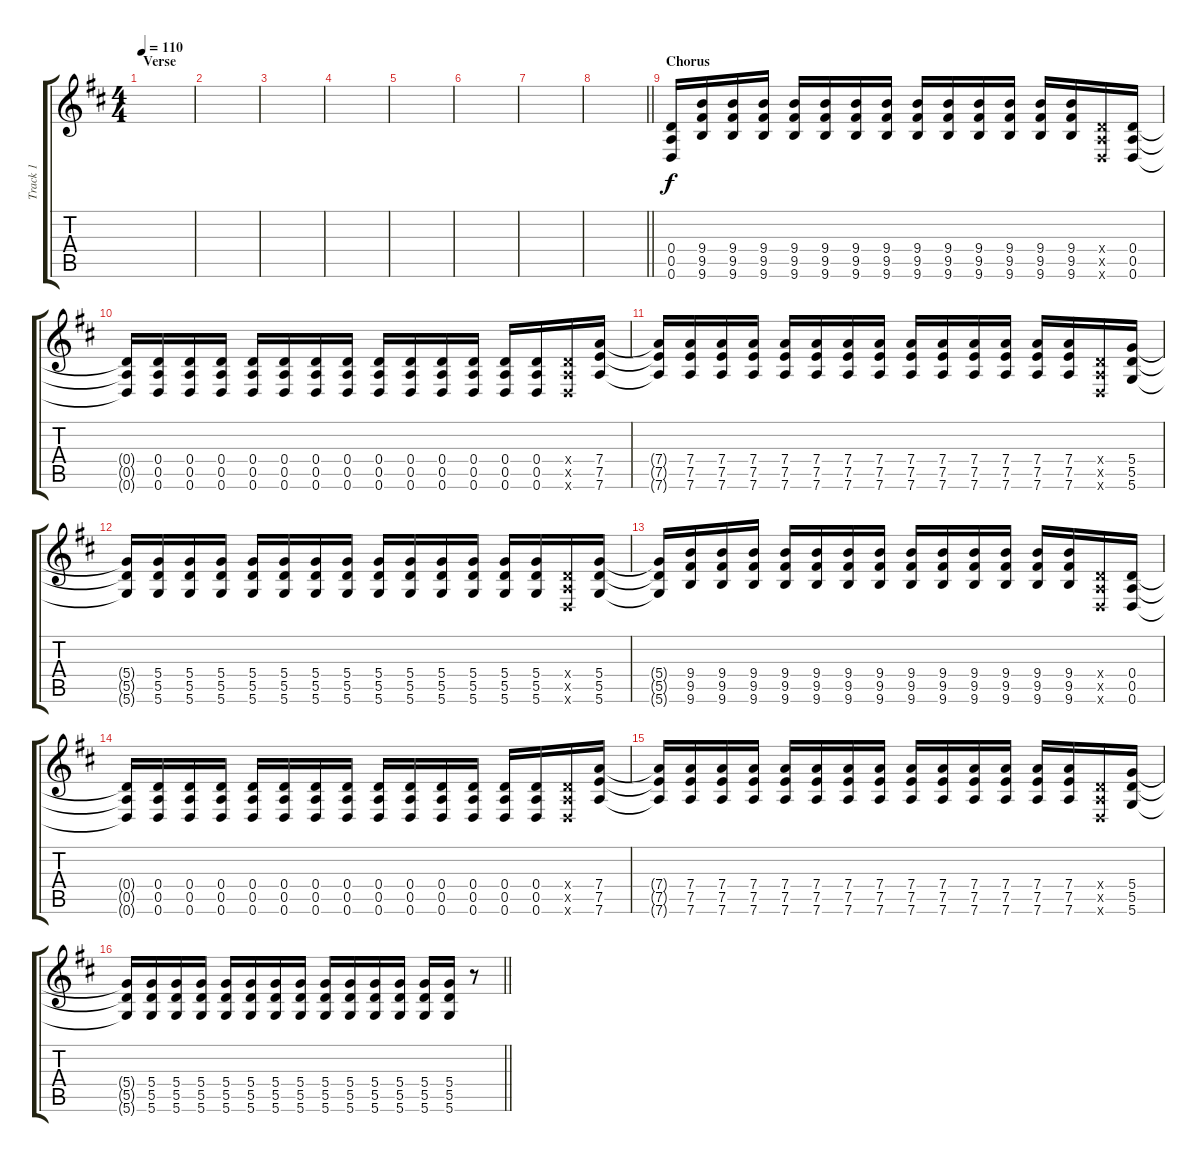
\track ("Track 1" "Track 1") {instrument overdrivenguitar}
\staff {score tabs}
\tuning (E4 B3 G3 D3 A2 D2) {hide}
\ts (4 4)
\section ("" "Verse")
\tempo 110
\clef g2
\ks d
|
|
|
|
|
|
|
\barLineRight lightlight
|
\section ("" "Chorus")
(0.4 0.5 0.6).16 (9.4 9.5 9.6).16 (9.4 9.5 9.6).16 (9.4 9.5 9.6).16 (9.4 9.5 9.6).16 (9.4 9.5 9.6).16 (9.4 9.5 9.6).16 (9.4 9.5 9.6).16 (9.4 9.5 9.6).16 (9.4 9.5 9.6).16 (9.4 9.5 9.6).16 (9.4 9.5 9.6).16 (9.4 9.5 9.6).16 (9.4 9.5 9.6).16 (0.4{x} 0.5{x} 0.6{x}).16 (0.4 0.5 0.6).16 |
(0.4{t} 0.5{t} 0.6{t}).16 (0.4 0.5 0.6).16 (0.4 0.5 0.6).16 (0.4 0.5 0.6).16 (0.4 0.5 0.6).16 (0.4 0.5 0.6).16 (0.4 0.5 0.6).16 (0.4 0.5 0.6).16 (0.4 0.5 0.6).16 (0.4 0.5 0.6).16 (0.4 0.5 0.6).16 (0.4 0.5 0.6).16 (0.4 0.5 0.6).16 (0.4 0.5 0.6).16 (0.4{x} 0.5{x} 0.6{x}).16 (7.4 7.5 7.6).16 |
(7.4{t} 7.5{t} 7.6{t}).16 (7.4 7.5 7.6).16 (7.4 7.5 7.6).16 (7.4 7.5 7.6).16 (7.4 7.5 7.6).16 (7.4 7.5 7.6).16 (7.4 7.5 7.6).16 (7.4 7.5 7.6).16 (7.4 7.5 7.6).16 (7.4 7.5 7.6).16 (7.4 7.5 7.6).16 (7.4 7.5 7.6).16 (7.4 7.5 7.6).16 (7.4 7.5 7.6).16 (0.4{x} 0.5{x} 0.6{x}).16 (5.4 5.5 5.6).16 |
(5.4{t} 5.5{t} 5.6{t}).16 (5.4 5.5 5.6).16 (5.4 5.5 5.6).16 (5.4 5.5 5.6).16 (5.4 5.5 5.6).16 (5.4 5.5 5.6).16 (5.4 5.5 5.6).16 (5.4 5.5 5.6).16 (5.4 5.5 5.6).16 (5.4 5.5 5.6).16 (5.4 5.5 5.6).16 (5.4 5.5 5.6).16 (5.4 5.5 5.6).16 (5.4 5.5 5.6).16 (0.4{x} 0.5{x} 0.6{x}).16 (5.4 5.5 5.6).16 |
(5.4{t} 5.5{t} 5.6{t}).16 (9.4 9.5 9.6).16 (9.4 9.5 9.6).16 (9.4 9.5 9.6).16 (9.4 9.5 9.6).16 (9.4 9.5 9.6).16 (9.4 9.5 9.6).16 (9.4 9.5 9.6).16 (9.4 9.5 9.6).16 (9.4 9.5 9.6).16 (9.4 9.5 9.6).16 (9.4 9.5 9.6).16 (9.4 9.5 9.6).16 (9.4 9.5 9.6).16 (0.4{x} 0.5{x} 0.6{x}).16 (0.4 0.5 0.6).16 |
(0.4{t} 0.5{t} 0.6{t}).16 (0.4 0.5 0.6).16 (0.4 0.5 0.6).16 (0.4 0.5 0.6).16 (0.4 0.5 0.6).16 (0.4 0.5 0.6).16 (0.4 0.5 0.6).16 (0.4 0.5 0.6).16 (0.4 0.5 0.6).16 (0.4 0.5 0.6).16 (0.4 0.5 0.6).16 (0.4 0.5 0.6).16 (0.4 0.5 0.6).16 (0.4 0.5 0.6).16 (0.4{x} 0.5{x} 0.6{x}).16 (7.4 7.5 7.6).16 |
(7.4{t} 7.5{t} 7.6{t}).16 (7.4 7.5 7.6).16 (7.4 7.5 7.6).16 (7.4 7.5 7.6).16 (7.4 7.5 7.6).16 (7.4 7.5 7.6).16 (7.4 7.5 7.6).16 (7.4 7.5 7.6).16 (7.4 7.5 7.6).16 (7.4 7.5 7.6).16 (7.4 7.5 7.6).16 (7.4 7.5 7.6).16 (7.4 7.5 7.6).16 (7.4 7.5 7.6).16 (0.4{x} 0.5{x} 0.6{x}).16 (5.4 5.5 5.6).16 |
\barLineRight lightlight
(5.4{t} 5.5{t} 5.6{t}).16 (5.4 5.5 5.6).16 (5.4 5.5 5.6).16 (5.4 5.5 5.6).16 (5.4 5.5 5.6).16 (5.4 5.5 5.6).16 (5.4 5.5 5.6).16 (5.4 5.5 5.6).16 (5.4 5.5 5.6).16 (5.4 5.5 5.6).16 (5.4 5.5 5.6).16 (5.4 5.5 5.6).16 (5.4 5.5 5.6).16 (5.4 5.5 5.6).16 r.8
